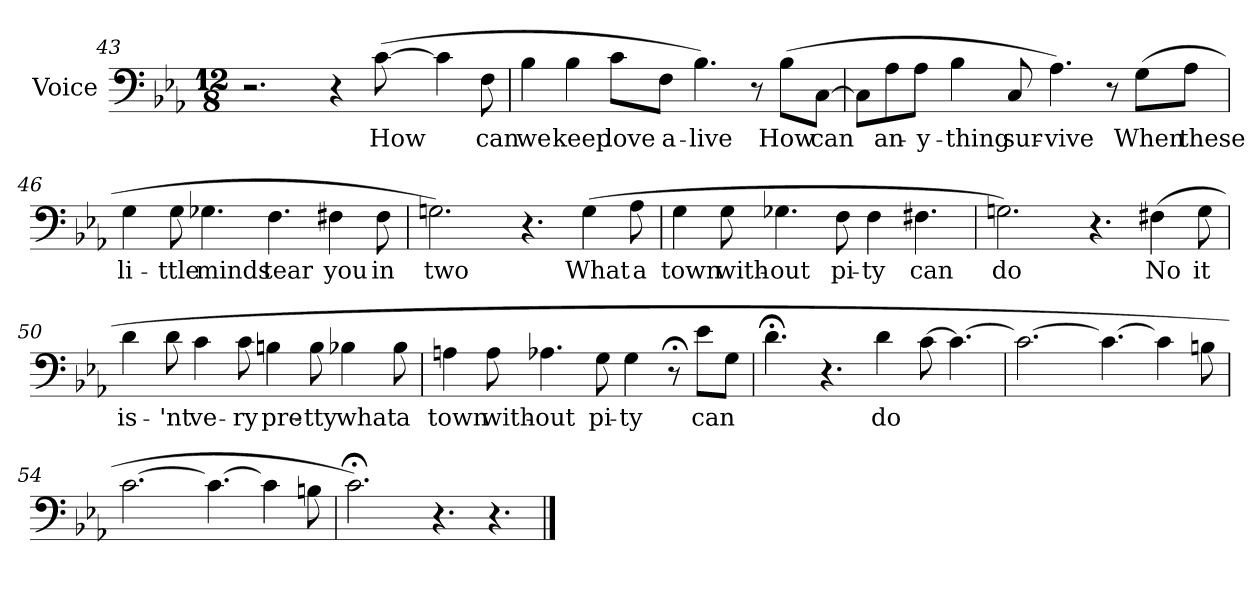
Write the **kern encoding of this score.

**kern	**text
*part1	*part1
*staff1	*staff1
*I"Voice	*
*I'Voice	*
*clefF4	*
*k[b-e-a-]	*
*c:	*
*M12/8	*
=43	=43
2.r	.
4r	.
!	!LO:LY:b:color=#000000
([8ci\	How
4ci\]	.
!	!LO:LY:b:color=#000000
8Fi\	can
=44	=44
!	!LO:LY:b:color=#000000
4B-i\	we
!	!LO:LY:b:color=#000000
4B-i\	keep
!	!LO:LY:b:color=#000000
8ci\L	love
!	!LO:LY:b:color=#000000
8Fi\J	a-
!	!LO:LY:b:color=#000000
4.B-i\)	-live
8r	.
!	!LO:LY:b:color=#000000
(8B-i\L	How
!	!LO:LY:b:color=#000000
[8Ci\J	can
!!LO:LB:g=z
=45	=45
8Ci\L]	.
!	!LO:LY:b:color=#000000
8A-i\	an-
!	!LO:LY:b:color=#000000
8A-i\J	-y-
!	!LO:LY:b:color=#000000
4B-i\	-thing
!	!LO:LY:b:color=#000000
8Ci/	sur-
!	!LO:LY:b:color=#000000
4.A-i\)	-vive
8r	.
!	!LO:LY:b:color=#000000
(8Gi\L	When
!	!LO:LY:b:color=#000000
8A-i\J	these
=46	=46
!	!LO:LY:b:color=#000000
4Gi\	li-
!	!LO:LY:b:color=#000000
8Gi\	-ttle
!	!LO:LY:b:color=#000000
4.G-Xi\	minds
!	!LO:LY:b:color=#000000
4.Fi\	tear
!	!LO:LY:b:color=#000000
4F#Xi\	you
!	!LO:LY:b:color=#000000
8F#i\	in
=47	=47
!	!LO:LY:b:color=#000000
2.Gni\)	two
4.r	.
!	!LO:LY:b:color=#000000
(4Gi\	What
!	!LO:LY:b:color=#000000
8A-i\	a
!!LO:LB:g=z
=48	=48
!	!LO:LY:b:color=#000000
4Gi\	town
!	!LO:LY:b:color=#000000
8Gi\	with-
!	!LO:LY:b:color=#000000
4.G-Xi\	-out
!	!LO:LY:b:color=#000000
8Fi\	pi-
!	!LO:LY:b:color=#000000
4Fi\	-ty
!	!LO:LY:b:color=#000000
4.F#Xi\	can
=49	=49
!	!LO:LY:b:color=#000000
2.Gni\)	do
4.r	.
!	!LO:LY:b:color=#000000
(4F#Xi\	No
!	!LO:LY:b:color=#000000
8Gi\	it
=50	=50
!	!LO:LY:b:color=#000000
4di\	is-
!	!LO:LY:b:color=#000000
8di\	-'nt
!	!LO:LY:b:color=#000000
4ci\	ve-
!	!LO:LY:b:color=#000000
8ci\	-ry
!	!LO:LY:b:color=#000000
4Bni\	pre-
!	!LO:LY:b:color=#000000
8Bi\	-tty
!	!LO:LY:b:color=#000000
4B-Xi\	what
!	!LO:LY:b:color=#000000
8B-i\	a
!!LO:LB:g=z
=51	=51
!	!LO:LY:b:color=#000000
4Ani\	town
!	!LO:LY:b:color=#000000
8Ai\	with-
!	!LO:LY:b:color=#000000
4.A-Xi\	-out
!	!LO:LY:b:color=#000000
8Gi\	pi-
!	!LO:LY:b:color=#000000
4Gi\	-ty
8r;	.
!	!LO:LY:b:color=#000000
8e-i\L	can
8Gi\J	.
=52	=52
4.d;i\	.
4.r	.
!	!LO:LY:b:color=#000000
4di\	do
[8ci\	.
4.ci\_	.
!!LO:LB:g=z
=53	=53
2.ci\_	.
4.ci\_	.
4ci\]	.
8Bni\	.
=54	=54
[2.ci\	.
4.ci\_	.
4ci\]	.
8Bni\	.
=55	=55
2.c;i\)	.
4.r	.
4.r	.
==	==
*-	*-
